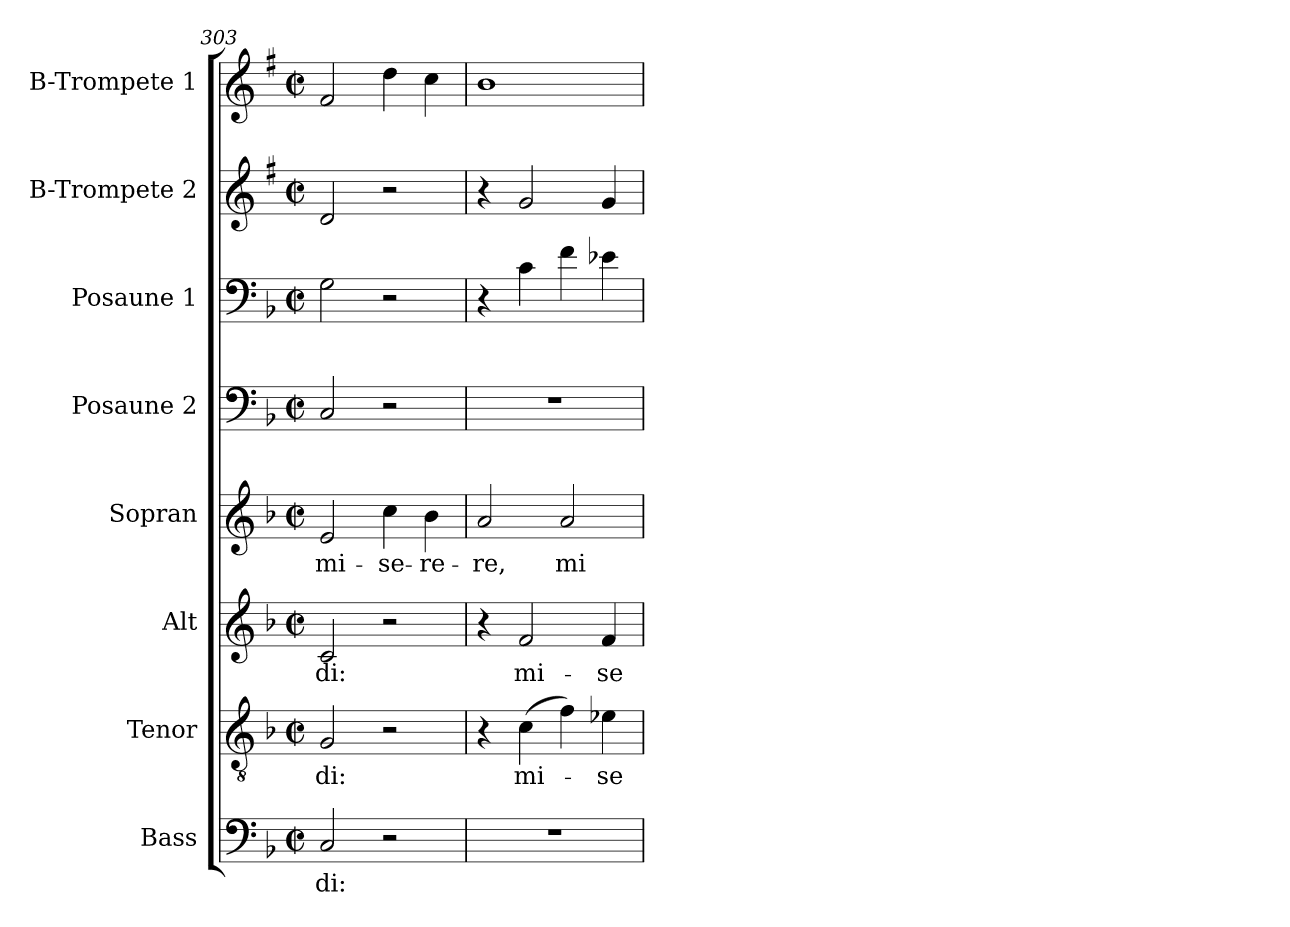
**kern	**text	**kern	**text	**kern	**text	**kern	**text	**kern	**kern	**kern	**kern
*part8	*part8	*part7	*part7	*part6	*part6	*part5	*part5	*part4	*part3	*part2	*part1
*staff8	*staff8	*staff7	*staff7	*staff6	*staff6	*staff5	*staff5	*staff4	*staff3	*staff2	*staff1
*I"Bass	*	*I"Tenor	*	*I"Alt	*	*I"Sopran	*	*I"Posaune 2	*I"Posaune 1	*I"B-Trompete 2	*I"B-Trompete 1
*I'B.	*	*I'T.	*	*I'A.	*	*I'S.	*	*I'Pos. 2	*I'Pos. 1	*I'B Trp. 2	*I'B Trp. 1
*clefF4	*	*clefGv2	*	*clefG2	*	*clefG2	*	*clefF4	*clefF4	*clefG2	*clefG2
*	*	*	*	*	*	*	*	*	*	*ITrd1c2	*ITrd1c2
*k[b-]	*	*k[b-]	*	*k[b-]	*	*k[b-]	*	*k[b-]	*k[b-]	*k[b-]	*k[b-]
*F:	*	*F:	*	*F:	*	*F:	*	*F:	*F:	*F:	*F:
*M2/2	*	*M2/2	*	*M2/2	*	*M2/2	*	*M2/2	*M2/2	*M2/2	*M2/2
*met(c|)	*	*met(c|)	*	*met(c|)	*	*met(c|)	*	*met(c|)	*met(c|)	*met(c|)	*met(c|)
=303	=303	=303	=303	=303	=303	=303	=303	=303	=303	=303	=303
!	!LO:LY:b	!	!LO:LY:b	!	!LO:LY:b	!	!LO:LY:b	!	!	!	!
2C/	-di:	2G/	-di:	2c/	-di:	2e/	mi-	2C/	2G\	2c/	2e/
!	!	!	!	!	!	!	!LO:LY:b	!	!	!	!
2r	.	2r	.	2r	.	4cc\	-se-	2r	2r	2r	4cc\
!	!	!	!	!	!	!	!LO:LY:b	!	!	!	!
.	.	.	.	.	.	4b-\	-re-	.	.	.	4b-\
=304	=304	=304	=304	=304	=304	=304	=304	=304	=304	=304	=304
!	!	!	!	!	!	!	!LO:LY:b	!	!	!	!
1r	.	4r	.	4r	.	2a/	-re,	1r	4r	4r	1a
!	!	!	!LO:LY:b	!	!LO:LY:b	!	!	!	!	!	!
.	.	(>4c\	mi-	2f/	mi-	.	.	.	4c\	2f/	.
!	!	!	!	!	!	!	!LO:LY:b	!	!	!	!
.	.	4f\)	.	.	.	2a/	mi-	.	4f\	.	.
!	!	!	!LO:LY:b	!	!LO:LY:b	!	!	!	!	!	!
.	.	4e-X\	-se-	4f/	-se-	.	.	.	4e-X\	4f/	.
=	=	=	=	=	=	=	=	=	=	=	=
*-	*-	*-	*-	*-	*-	*-	*-	*-	*-	*-	*-
